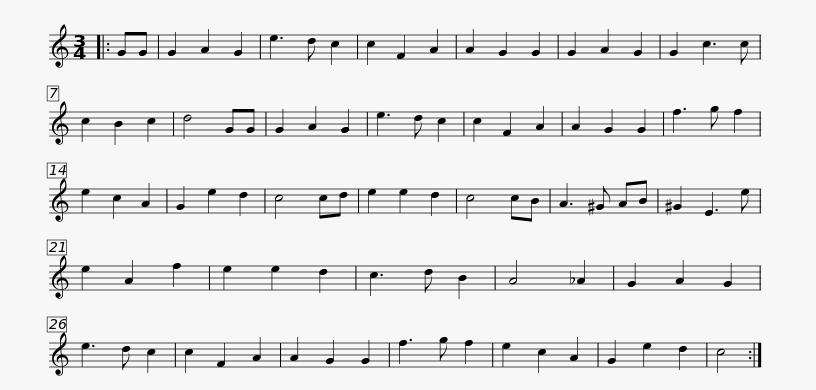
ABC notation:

X:1
L:1/8
M:3/4
I:linebreak $
K:C
V:1 treble
V:1
|: GG | G2 A2 G2 | e3 d c2 | c2 F2 A2 | A2 G2 G2 | %5
 G2 A2 G2 | G2 c3 c | c2 B2 c2 | d4 GG | G2 A2 G2 | %10
 e3 d c2 | c2 F2 A2 | A2 G2 G2 |$ f3 g f2 | e2 c2 A2 | %15
 G2 e2 d2 | c4 cd | e2 e2 d2 | c4 cB | A3 ^G AB | %20
 ^G2 E3 e | e2 A2 f2 | e2 e2 d2 | c3 d B2 | A4 _A2 |$ %25
 G2 A2 G2 | e3 d c2 | c2 F2 A2 | A2 G2 G2 | f3 g f2 | %30
 e2 c2 A2 | G2 e2 d2 | c4 :| %33
